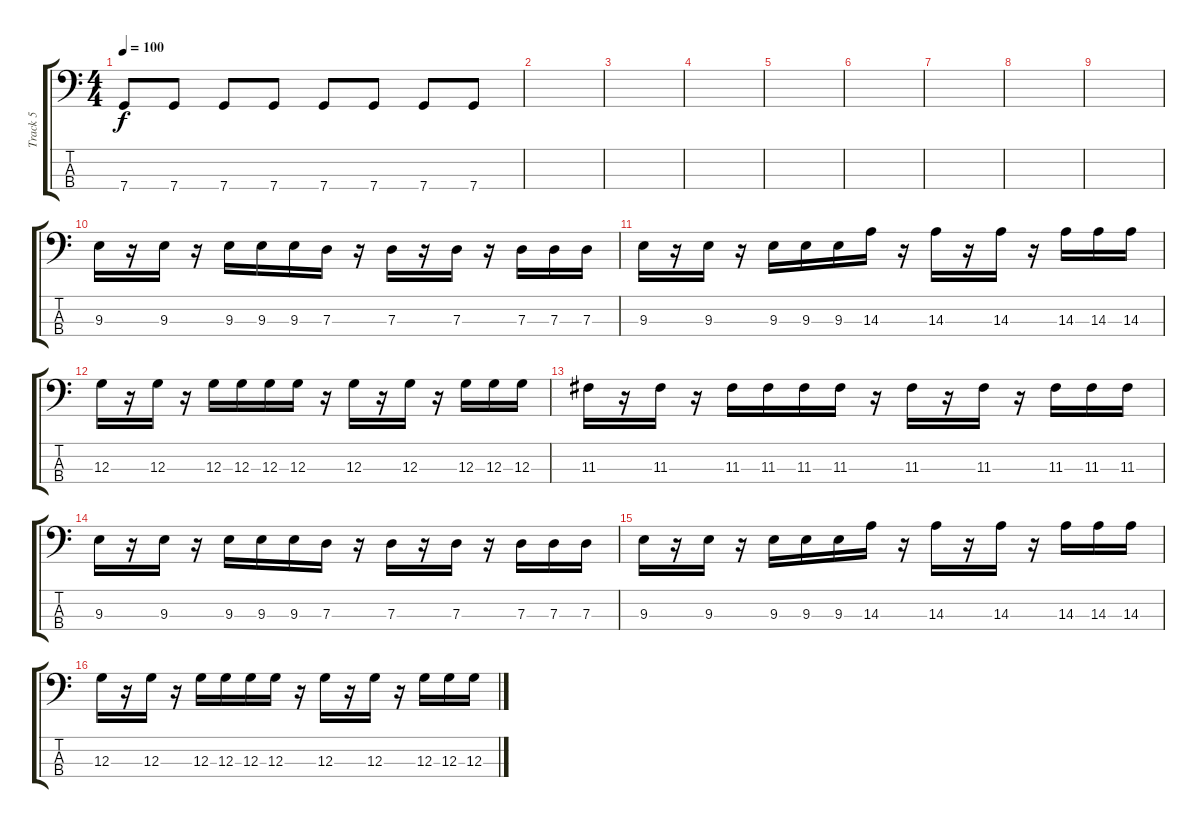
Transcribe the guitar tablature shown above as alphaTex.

\track ("Track 5" "Track 5") {instrument electricbassfinger}
\staff {score tabs}
\tuning (F2 C2 G1 C1) {hide}
\ts (4 4)
\tempo 100
\clef f4
\ks c
7.4.8{dy f} 7.4.8 7.4.8 7.4.8 7.4.8 7.4.8 7.4.8 7.4.8 |
|
|
|
|
|
|
|
|
9.3.16 r.16 9.3.16 r.16 9.3.16 9.3.16 9.3.16 7.3.16 r.16 7.3.16 r.16 7.3.16 r.16 7.3.16 7.3.16 7.3.16 |
9.3.16 r.16 9.3.16 r.16 9.3.16 9.3.16 9.3.16 14.3.16 r.16 14.3.16 r.16 14.3.16 r.16 14.3.16 14.3.16 14.3.16 |
12.3.16 r.16 12.3.16 r.16 12.3.16 12.3.16 12.3.16 12.3.16 r.16 12.3.16 r.16 12.3.16 r.16 12.3.16 12.3.16 12.3.16 |
11.3.16 r.16 11.3.16 r.16 11.3.16 11.3.16 11.3.16 11.3.16 r.16 11.3.16 r.16 11.3.16 r.16 11.3.16 11.3.16 11.3.16 |
9.3.16 r.16 9.3.16 r.16 9.3.16 9.3.16 9.3.16 7.3.16 r.16 7.3.16 r.16 7.3.16 r.16 7.3.16 7.3.16 7.3.16 |
9.3.16 r.16 9.3.16 r.16 9.3.16 9.3.16 9.3.16 14.3.16 r.16 14.3.16 r.16 14.3.16 r.16 14.3.16 14.3.16 14.3.16 |
12.3.16 r.16 12.3.16 r.16 12.3.16 12.3.16 12.3.16 12.3.16 r.16 12.3.16 r.16 12.3.16 r.16 12.3.16 12.3.16 12.3.16
